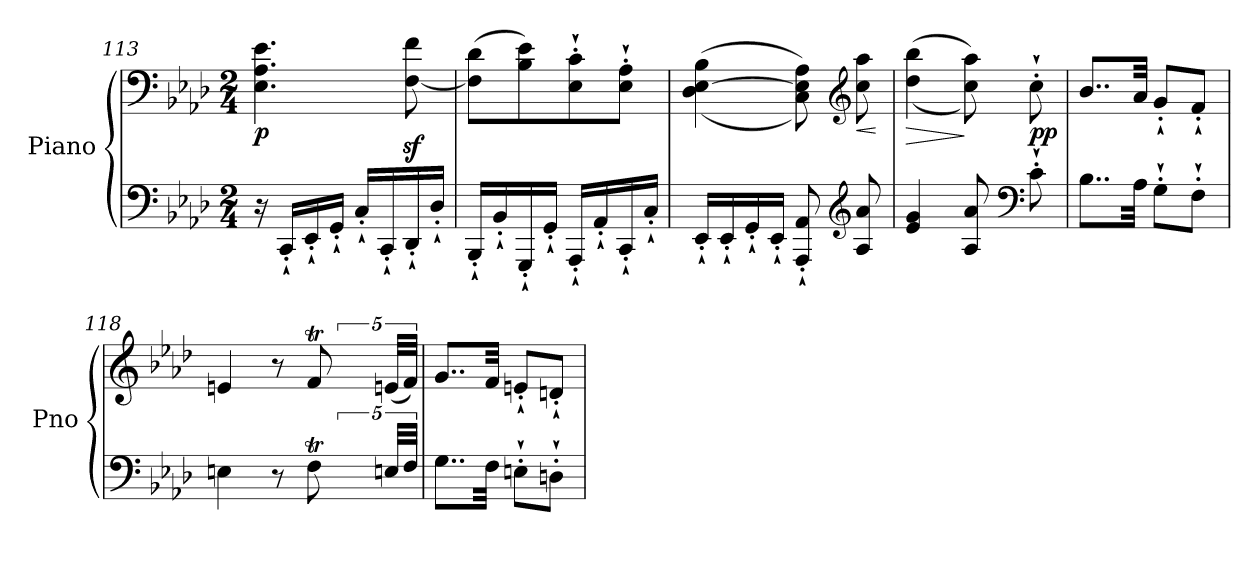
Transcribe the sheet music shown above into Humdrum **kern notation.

**kern	**kern	**dynam
*part1	*part1	*part1
*staff2	*staff1	*staff1/2
*I"Piano	*	*
*I'Pno	*	*
*clefF4	*clefF4	*
*k[b-e-a-d-]	*k[b-e-a-d-]	*
*A-:	*A-:	*
*M2/4	*M2/4	*
=113	=113	=113
!	!	!LO:DY:b
16r	4.E-\ 4.A-\ 4.e-\	p
16CC`'/LL	.	.
16EE-`'/	.	.
16GG`'/JJ	.	.
16C`'/LL	.	.
16CC`'/	.	.
16DD-`'/	[8F\z< 8f\z<	.
16D-`'/JJ	.	.
=114	=114	=114
16BBB-`'/LL	(8F\] 8d-\L	.
16BB-`'/	.	.
16GGG`'/	8B-\ 8e-\)	.
16GG`'/JJ	.	.
16AAA-`'/LL	8E-\`' 8c\`'	.
16AA-`'/	.	.
16CC`'/	8E-\`' 8A-\`'J	.
16C`'/JJ	.	.
=115	=115	=115
16EE-`'/LL	((4D-\ [4E-\ 4B-\	.
16EE-`'/	.	.
16GG`'/	.	.
16EE-`'/JJ	.	.
8AAA-/`' 8AA-/`'	8C\ 8E-\] 8A-\))	.
*clefG2	*clefG2	*
!	!	!LO:HP:b
8A-/ 8a-/	8cc\ 8aa-\	<
.	.	[
=116	=116	=116
!	!	!LO:HP:b
4e-/ 4g/	((4dd-\ 4bb-\	>
8A-/ 8a-/	8cc\ 8aa-\))	]
*clefF4	*	*
!	!	!LO:DY:b
8c`'\	8cc`'\	pp
!!LO:LB:g=z
=117	=117	=117
8..B-\L	8..b-/L	.
32A-\Jkk	32a-/Jkk	.
8G`'\L	8g`'/L	.
8F`'\J	8f`'/J	.
=118	=118	=118
*^	*^	*
4En\	5%2ryy	4en/	5%2ryy	.
8r	.	8r	.	.
8FT\	.	8fT/	.	.
*	*Xtuplet	*	*Xtuplet	*
.	40Gyy	.	40gyy	.
.	40Fyy	.	40fyy	.
.	40En/LL	.	(40en/LL	.
.	40F/JJ	.	40f/JJ)	.
*v	*v	*	*	*
*	*v	*v	*
=119	=119	=119
8..G\L	8..g/L	.
32F\Jkk	32f/Jkk	.
8En`'\L	8en`'/L	.
8Dn`'\J	8dn`'/J	.
=	=	=
*-	*-	*-
